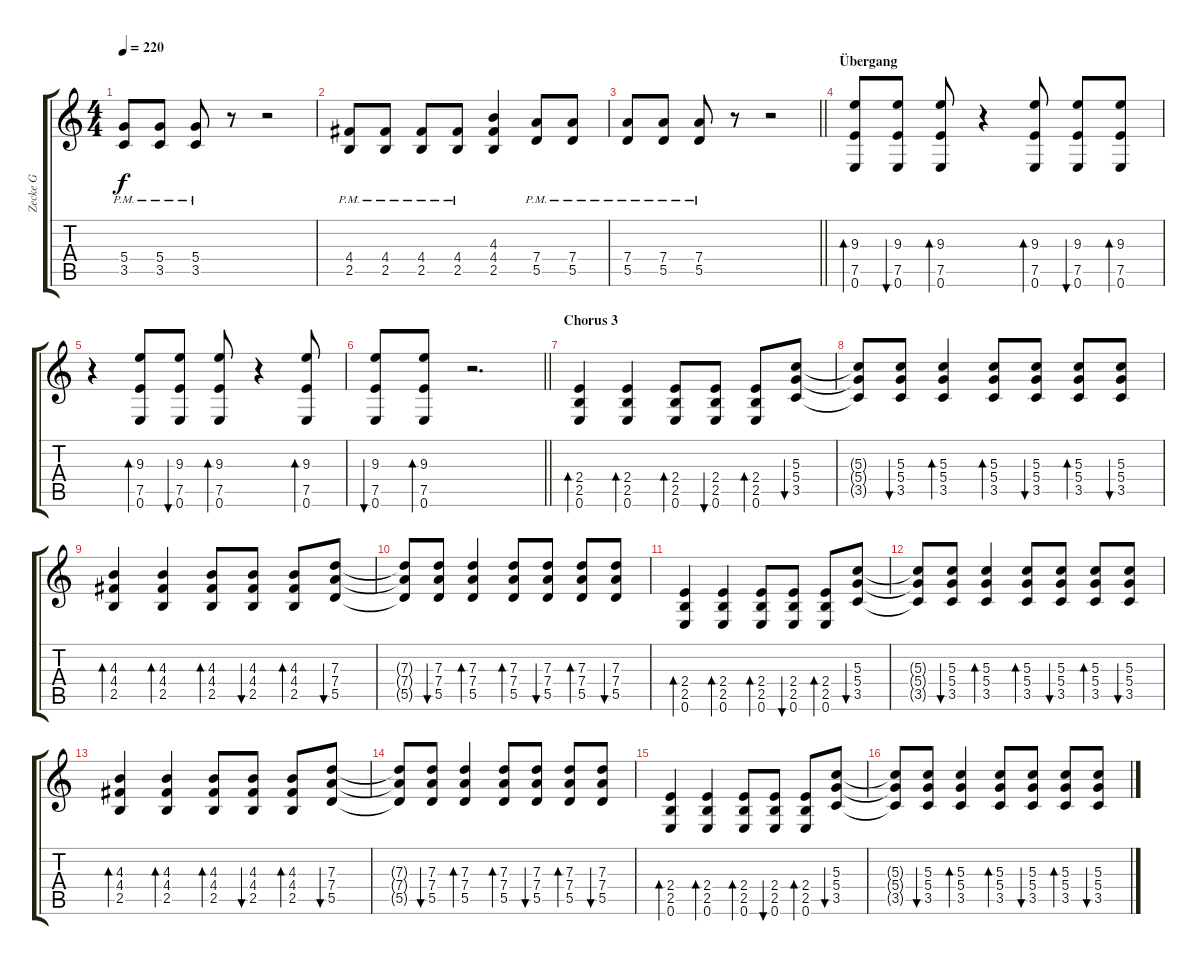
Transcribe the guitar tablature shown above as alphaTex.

\track ("Zecke G" "Zecke G") {instrument distortionguitar}
\staff {score tabs}
\tuning (E4 B3 G3 D3 A2 E2) {hide}
\ts (4 4)
\tempo 220
\clef g2
\ks c
(5.4{pm} 3.5{pm}).8{dy f} (5.4{pm} 3.5{pm}).8 (5.4{pm} 3.5{pm}).8 r.8 r.2 |
(4.4{pm} 2.5{pm}).8 (4.4{pm} 2.5{pm}).8 (4.4{pm} 2.5{pm}).8 (4.4{pm} 2.5{pm}).8 (4.3 4.4 2.5).4 (7.4{pm} 5.5{pm}).8 (7.4{pm} 5.5{pm}).8 |
\barLineRight lightlight
(7.4{pm} 5.5{pm}).8 (7.4{pm} 5.5{pm}).8 (7.4{pm} 5.5{pm}).8 r.8 r.2 |
\section ("" "Übergang")
(9.3 7.5 0.6).8{bd 120} (9.3 7.5 0.6).8{bu 120} (9.3 7.5 0.6).8{bd 120} r.4 (9.3 7.5 0.6).8{bd 120} (9.3 7.5 0.6).8{bu 120} (9.3 7.5 0.6).8{bd 120} |
r.4 (9.3 7.5 0.6).8{bd 120} (9.3 7.5 0.6).8{bu 120} (9.3 7.5 0.6).8{bd 120} r.4 (9.3 7.5 0.6).8{bd 120} |
\barLineRight lightlight
(9.3 7.5 0.6).8{bu 120} (9.3 7.5 0.6).8{bd 120} r.2{d} |
\section ("" "Chorus 3")
(2.4 2.5 0.6).4{bd 60} (2.4 2.5 0.6).4{bd 60} (2.4 2.5 0.6).8{bd 60} (2.4 2.5 0.6).8{bu 60} (2.4 2.5 0.6).8{bd 60} (5.3 5.4 3.5).8{bu 60} |
(5.3{t} 5.4{t} 3.5{t}).8 (5.3 5.4 3.5).8{bu 60} (5.3 5.4 3.5).4{bd 60} (5.3 5.4 3.5).8{bd 60} (5.3 5.4 3.5).8{bu 60} (5.3 5.4 3.5).8{bd 60} (5.3 5.4 3.5).8{bu 60} |
(4.3 4.4 2.5).4{bd 60} (4.3 4.4 2.5).4{bd 60} (4.3 4.4 2.5).8{bd 60} (4.3 4.4 2.5).8{bu 60} (4.3 4.4 2.5).8{bd 60} (7.3 7.4 5.5).8{bu 60} |
(7.3{t} 7.4{t} 5.5{t}).8 (7.3 7.4 5.5).8{bu 60} (7.3 7.4 5.5).4{bd 60} (7.3 7.4 5.5).8{bd 60} (7.3 7.4 5.5).8{bu 60} (7.3 7.4 5.5).8{bd 120} (7.3 7.4 5.5).8{bu 120} |
(2.4 2.5 0.6).4{bd 60} (2.4 2.5 0.6).4{bd 60} (2.4 2.5 0.6).8{bd 60} (2.4 2.5 0.6).8{bu 60} (2.4 2.5 0.6).8{bd 60} (5.3 5.4 3.5).8{bu 60} |
(5.3{t} 5.4{t} 3.5{t}).8 (5.3 5.4 3.5).8{bu 60} (5.3 5.4 3.5).4{bd 60} (5.3 5.4 3.5).8{bd 60} (5.3 5.4 3.5).8{bu 60} (5.3 5.4 3.5).8{bd 60} (5.3 5.4 3.5).8{bu 60} |
(4.3 4.4 2.5).4{bd 60} (4.3 4.4 2.5).4{bd 60} (4.3 4.4 2.5).8{bd 60} (4.3 4.4 2.5).8{bu 60} (4.3 4.4 2.5).8{bd 60} (7.3 7.4 5.5).8{bu 60} |
(7.3{t} 7.4{t} 5.5{t}).8 (7.3 7.4 5.5).8{bu 60} (7.3 7.4 5.5).4{bd 60} (7.3 7.4 5.5).8{bd 60} (7.3 7.4 5.5).8{bu 60} (7.3 7.4 5.5).8{bd 120} (7.3 7.4 5.5).8{bu 120} |
(2.4 2.5 0.6).4{bd 60} (2.4 2.5 0.6).4{bd 60} (2.4 2.5 0.6).8{bd 60} (2.4 2.5 0.6).8{bu 60} (2.4 2.5 0.6).8{bd 60} (5.3 5.4 3.5).8{bu 60} |
(5.3{t} 5.4{t} 3.5{t}).8 (5.3 5.4 3.5).8{bu 60} (5.3 5.4 3.5).4{bd 60} (5.3 5.4 3.5).8{bd 60} (5.3 5.4 3.5).8{bu 60} (5.3 5.4 3.5).8{bd 60} (5.3 5.4 3.5).8{bu 60}
